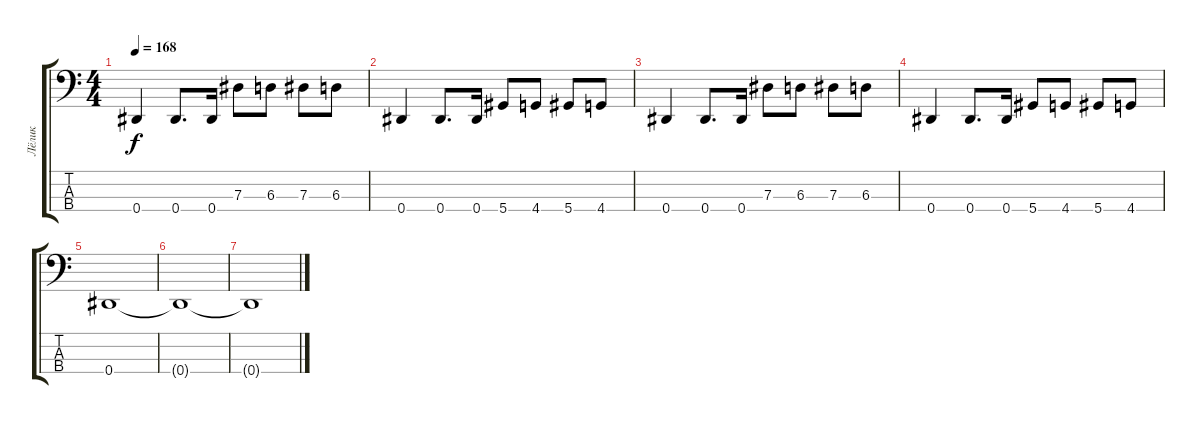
\track ("Лёлик" "Лёлик") {instrument electricbassfinger}
\staff {score tabs}
\tuning (Gb2 Db2 Ab1 Eb1) {hide}
\ts (4 4)
\tempo 168
\clef f4
\ks c
0.4.4{dy f} 0.4.8{d} 0.4.16 7.3.8 6.3.8 7.3.8 6.3.8 |
0.4.4 0.4.8{d} 0.4.16 5.4.8 4.4.8 5.4.8 4.4.8 |
0.4.4 0.4.8{d} 0.4.16 7.3.8 6.3.8 7.3.8 6.3.8 |
0.4.4 0.4.8{d} 0.4.16 5.4.8 4.4.8 5.4.8 4.4.8 |
0.4.1 |
0.4{t}.1 |
0.4{t}.1
